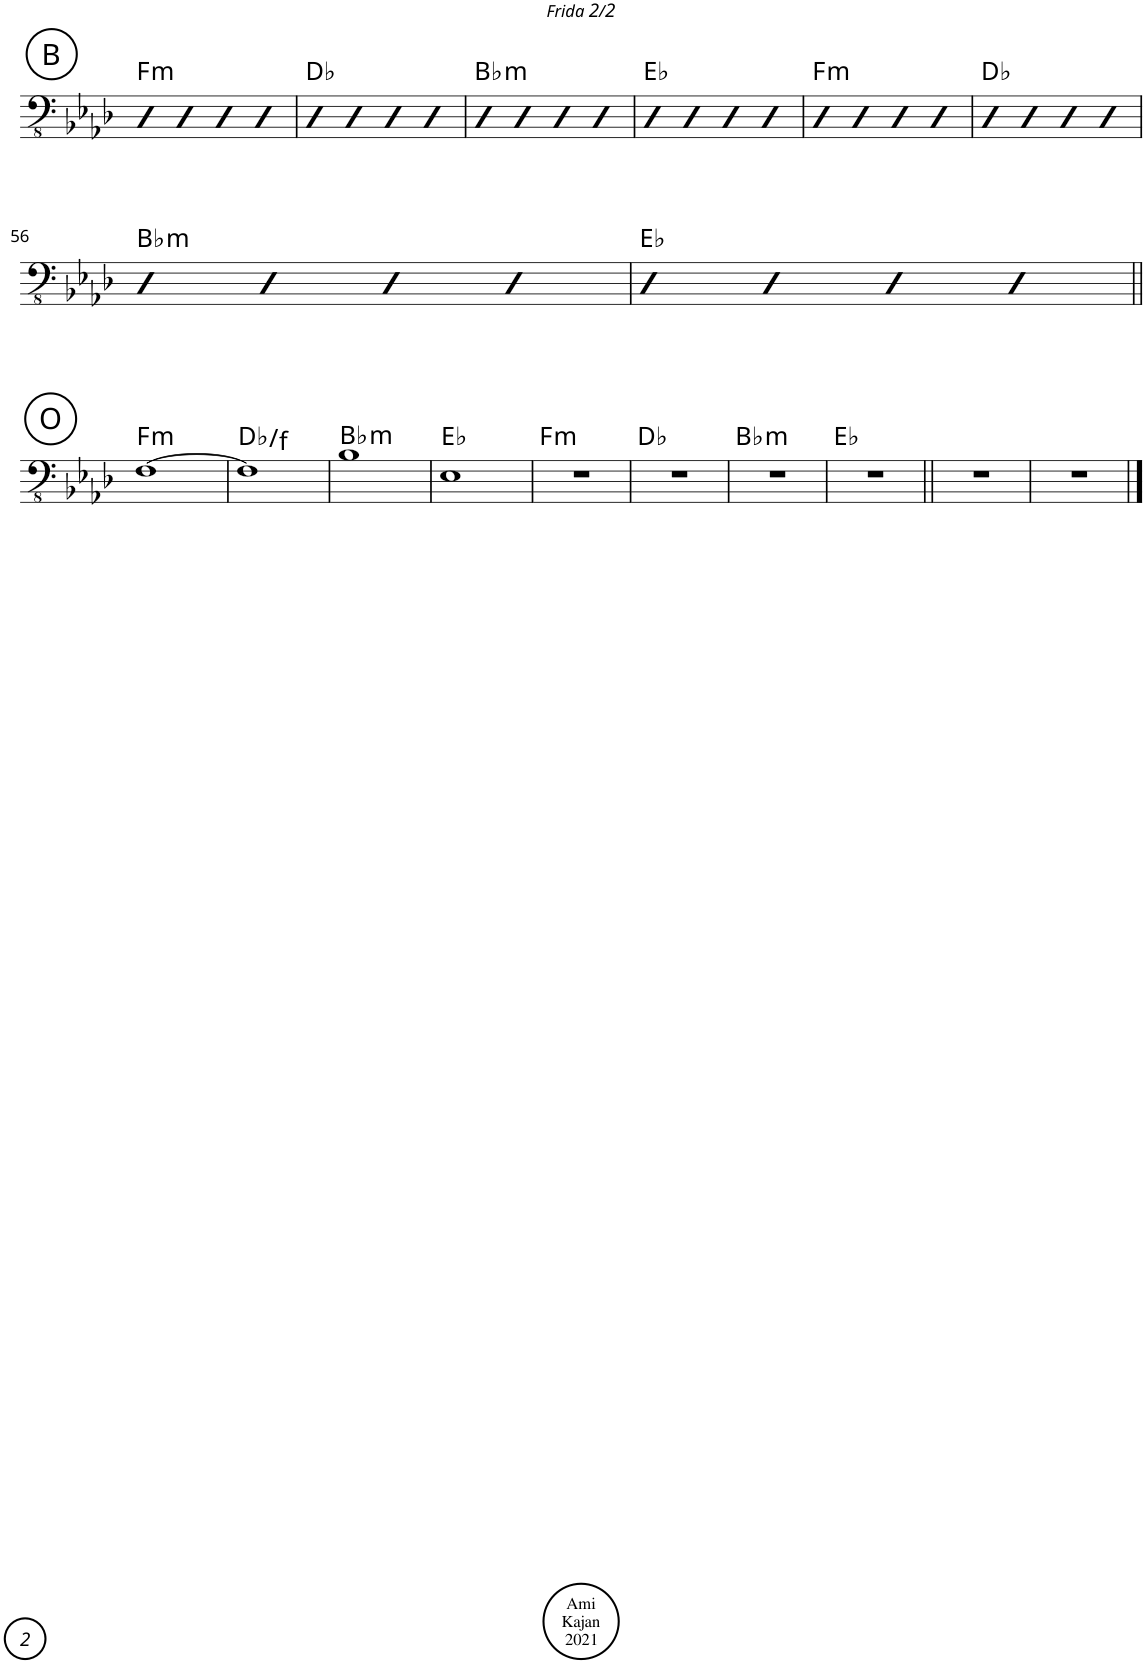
**kern	**harte
*part1	*part1
*staff1	*
*I"Acoustic Bass	*
*I'Bass	*
!!LO:PB:g=z
*clefFv4	*
*k[b-e-a-d-]	*
*M4/4	*
*met(c)	*
!!LO:REH:place=s1:a:cj:enc=circle:fs=14:t=B
=50	=50
!	!LO:H:kt=m
4DD-	F:min
4DD-	.
4DD-	.
4DD-	.
=51	=51
4DD-	Db:maj
4DD-	.
4DD-	.
4DD-	.
=52	=52
!	!LO:H:kt=m
4DD-	Bb:min
4DD-	.
4DD-	.
4DD-	.
=53	=53
4DD-	Eb:maj
4DD-	.
4DD-	.
4DD-	.
=54	=54
!	!LO:H:kt=m
4DD-	F:min
4DD-	.
4DD-	.
4DD-	.
=55	=55
4DD-	Db:maj
4DD-	.
4DD-	.
4DD-	.
!!LO:LB:g=z
=56	=56
!	!LO:H:kt=m
4DD-	Bb:min
4DD-	.
4DD-	.
4DD-	.
=57	=57
4DD-	Eb:maj
4DD-	.
4DD-	.
4DD-	.
!!LO:LB:g=z
!!LO:REH:place=s1:a:cj:enc=circle:fs=14:t=O
=58||	=58||
!	!LO:H:kt=m
[1FF	F:min
=59	=59
1FF]	Db:maj/3
=60	=60
!	!LO:H:kt=m
1BB-	Bb:min
=61	=61
1EE-	Eb:maj
=62	=62
!	!LO:H:kt=m
1r	F:min
=63	=63
1r	Db:maj
=64	=64
!	!LO:H:kt=m
1r	Bb:min
=65	=65
1r	Eb:maj
=66||	=66||
1r	.
=67	=67
1r	.
==	==
*-	*-
